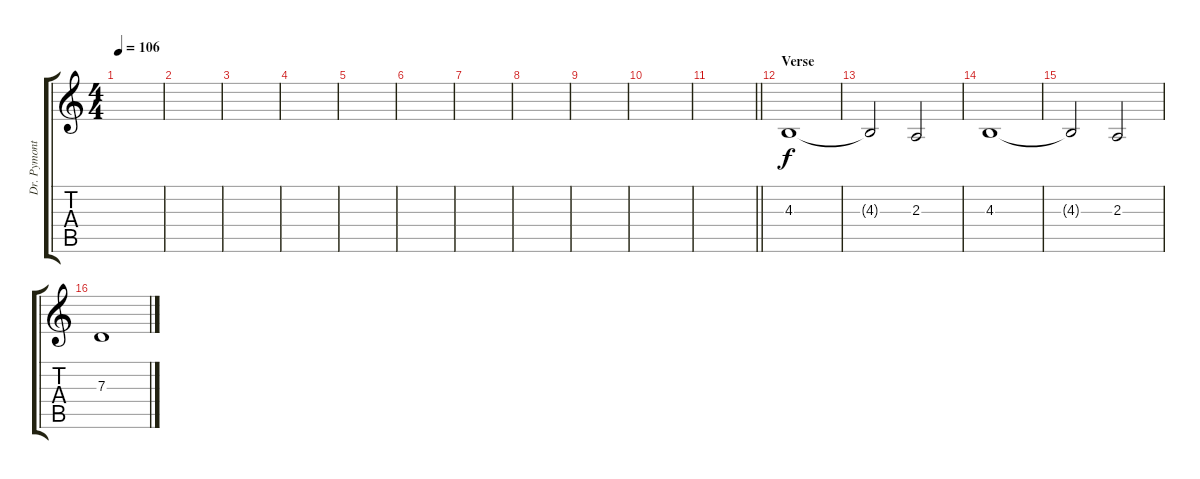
\track ("Dr. Pymonte" "Dr. Pymont") {instrument stringensemble1}
\staff {score tabs}
\tuning (E4 B3 G3 D3 A2 E2) {hide}
\ts (4 4)
\tempo 106
\clef g2
\ks c
|
|
|
|
|
|
|
|
|
|
\barLineRight lightlight
|
\section ("" "Verse")
4.3.1 |
4.3{t}.2 2.3.2 |
4.3.1 |
4.3{t}.2 2.3.2 |
7.3.1
